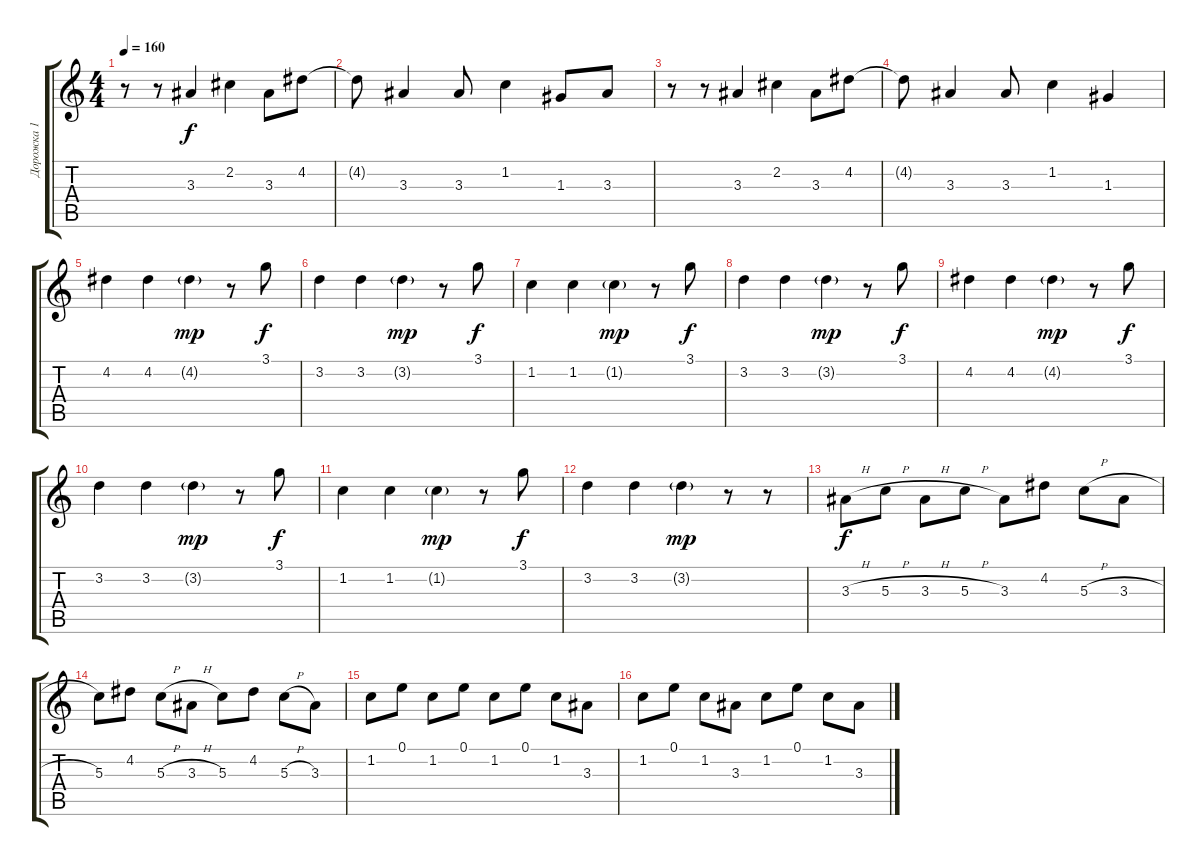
\track ("Дорожка 1" "Дорожка 1") {instrument electricguitarclean}
\staff {score tabs}
\tuning (E4 B3 G3 D3 A2 E2) {hide}
\ts (4 4)
\tempo 160
\clef g2
\ks c
r.8{dy f instrument electricguitarclean} r.8 3.3.4 2.2.4 3.3.8 4.2.8 |
4.2{t}.8 3.3.4 3.3.8 1.2.4 1.3.8 3.3.8 |
r.8 r.8 3.3.4 2.2.4 3.3.8 4.2.8 |
4.2{t}.8 3.3.4 3.3.8 1.2.4 1.3.4 |
4.2.4 4.2.4 4.2{g}.4{dy mp} r.8 3.1.8{dy f} |
3.2.4 3.2.4 3.2{g}.4{dy mp} r.8 3.1.8{dy f} |
1.2.4 1.2.4 1.2{g}.4{dy mp} r.8 3.1.8{dy f} |
3.2.4 3.2.4 3.2{g}.4{dy mp} r.8 3.1.8{dy f} |
4.2.4 4.2.4 4.2{g}.4{dy mp} r.8 3.1.8{dy f} |
3.2.4 3.2.4 3.2{g}.4{dy mp} r.8 3.1.8{dy f} |
1.2.4 1.2.4 1.2{g}.4{dy mp} r.8 3.1.8{dy f} |
3.2.4 3.2.4 3.2{g}.4{dy mp} r.8 r.8 |
3.3{h}.8{dy f instrument electricguitarmuted} 5.3{h}.8 3.3{h}.8 5.3{h}.8 3.3.8 4.2.8 5.3{h}.8 3.3{h}.8 |
5.3.8 4.2.8 5.3{h}.8 3.3{h}.8 5.3.8 4.2.8 5.3{h}.8 3.3.8 |
1.2.8 0.1.8 1.2.8 0.1.8 1.2.8 0.1.8 1.2.8 3.3.8 |
1.2.8 0.1.8 1.2.8 3.3.8 1.2.8 0.1.8 1.2.8 3.3.8
